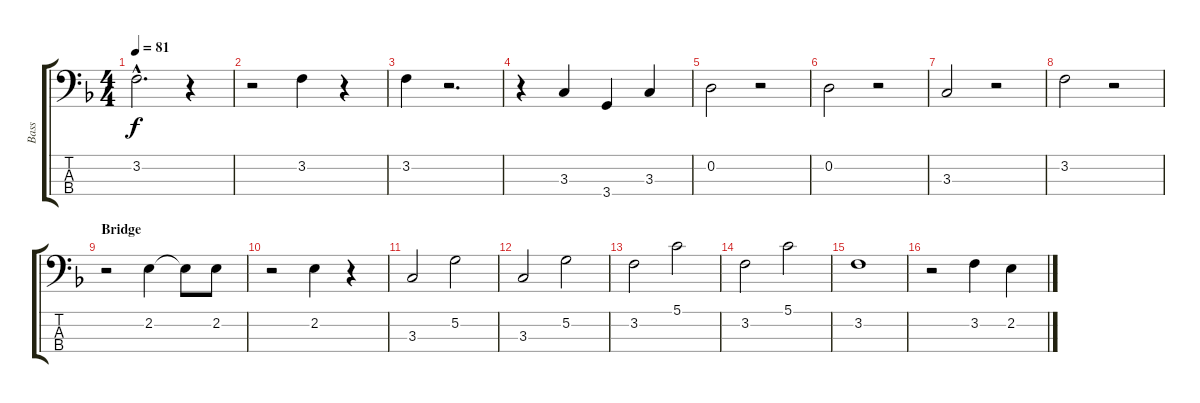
\track ("Bass" "Bass") {instrument electricbassfinger}
\staff {score tabs}
\tuning (G2 D2 A1 E1) {hide}
\ts (4 4)
\tempo 81
\clef f4
\ks f
3.2{hac}.2{d dy f} r.4 |
r.2 3.2.4 r.4 |
3.2.4 r.2{d} |
r.4 3.3.4 3.4.4 3.3.4 |
0.2.2 r.2 |
0.2.2 r.2 |
3.3.2 r.2 |
3.2.2 r.2 |
\section ("" "Bridge")
r.2 2.2.4 2.2{t}.8 2.2.8 |
r.2 2.2.4 r.4 |
3.3.2 5.2.2 |
3.3.2 5.2.2 |
3.2.2 5.1.2 |
3.2.2 5.1.2 |
3.2.1 |
r.2 3.2.4 2.2.4
